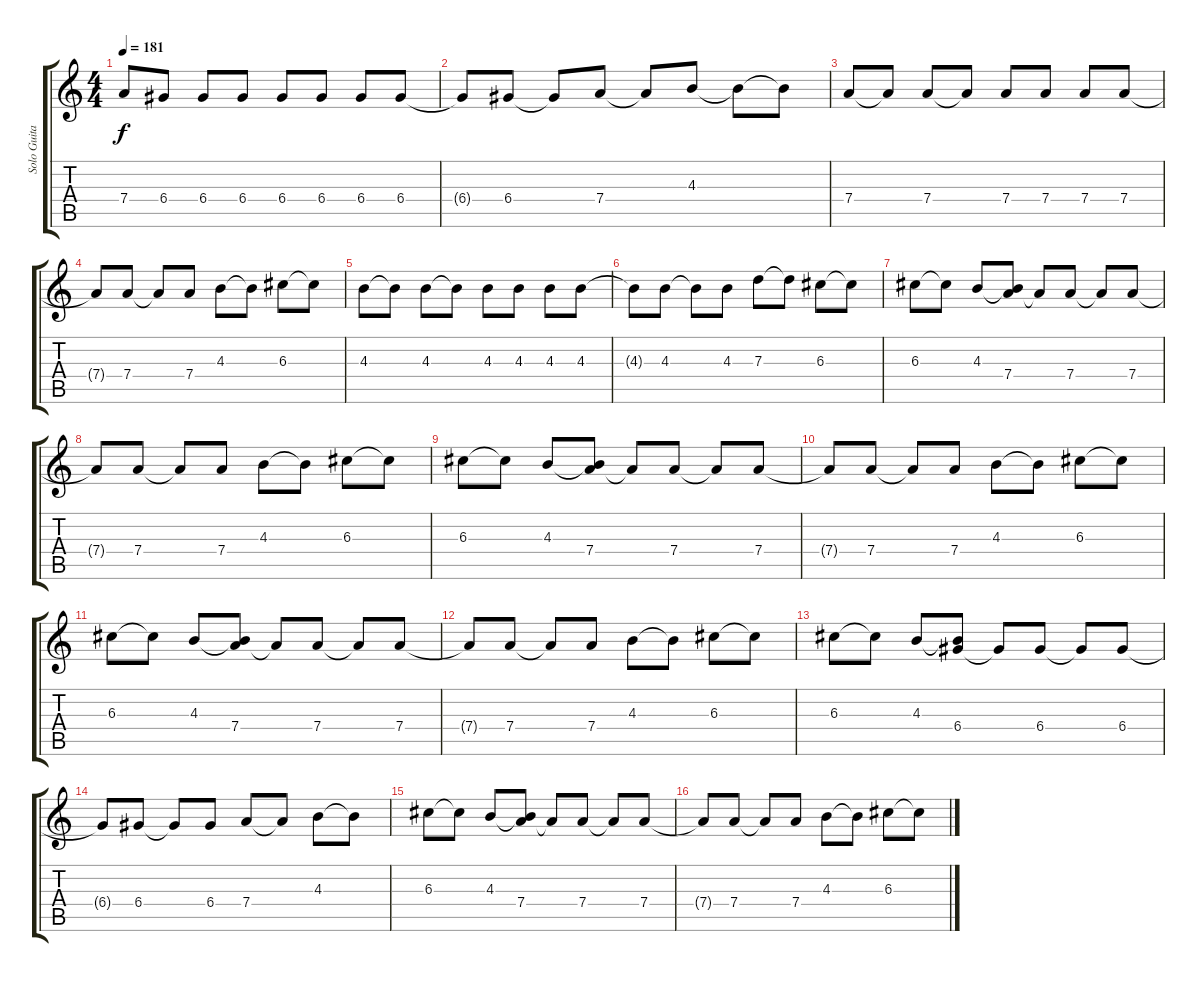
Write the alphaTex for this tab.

\track ("Solo Guitar" "Solo Guita") {instrument distortionguitar}
\staff {score tabs}
\tuning (E4 B3 G3 D3 A2 E2) {hide}
\ts (4 4)
\tempo 181
\clef g2
\ks c
7.4{t}.8{dy f} 6.4.8 6.4.8 6.4.8 6.4.8 6.4.8 6.4.8 6.4.8 |
6.4{t}.8 6.4.8 6.4{t}.8 7.4.8 7.4{t}.8 4.3.8 4.3{t}.8 4.3{t}.8 |
7.4.8 7.4{t}.8 7.4.8 7.4{t}.8 7.4.8 7.4.8 7.4.8 7.4.8 |
7.4{t}.8 7.4.8 7.4{t}.8 7.4.8 4.3.8 4.3{t}.8 6.3.8 6.3{t}.8 |
4.3.8 4.3{t}.8 4.3.8 4.3{t}.8 4.3.8 4.3.8 4.3.8 4.3.8 |
4.3{t}.8 4.3.8 4.3{t}.8 4.3.8 7.3.8 7.3{t}.8 6.3.8 6.3{t}.8 |
6.3.8 6.3{t}.8 4.3.8 (4.3{t} 7.4).8 7.4{t}.8 7.4.8 7.4{t}.8 7.4.8 |
7.4{t}.8 7.4.8 7.4{t}.8 7.4.8 4.3.8 4.3{t}.8 6.3.8 6.3{t}.8 |
6.3.8 6.3{t}.8 4.3.8 (4.3{t} 7.4).8 7.4{t}.8 7.4.8 7.4{t}.8 7.4.8 |
7.4{t}.8 7.4.8 7.4{t}.8 7.4.8 4.3.8 4.3{t}.8 6.3.8 6.3{t}.8 |
6.3.8 6.3{t}.8 4.3.8 (4.3{t} 7.4).8 7.4{t}.8 7.4.8 7.4{t}.8 7.4.8 |
7.4{t}.8 7.4.8 7.4{t}.8 7.4.8 4.3.8 4.3{t}.8 6.3.8 6.3{t}.8 |
6.3.8 6.3{t}.8 4.3.8 (4.3{t} 6.4).8 6.4{t}.8 6.4.8 6.4{t}.8 6.4.8 |
6.4{t}.8 6.4.8 6.4{t}.8 6.4.8 7.4.8 7.4{t}.8 4.3.8 4.3{t}.8 |
6.3.8 6.3{t}.8 4.3.8 (4.3{t} 7.4).8 7.4{t}.8 7.4.8 7.4{t}.8 7.4.8 |
7.4{t}.8 7.4.8 7.4{t}.8 7.4.8 4.3.8 4.3{t}.8 6.3.8 6.3{t}.8
